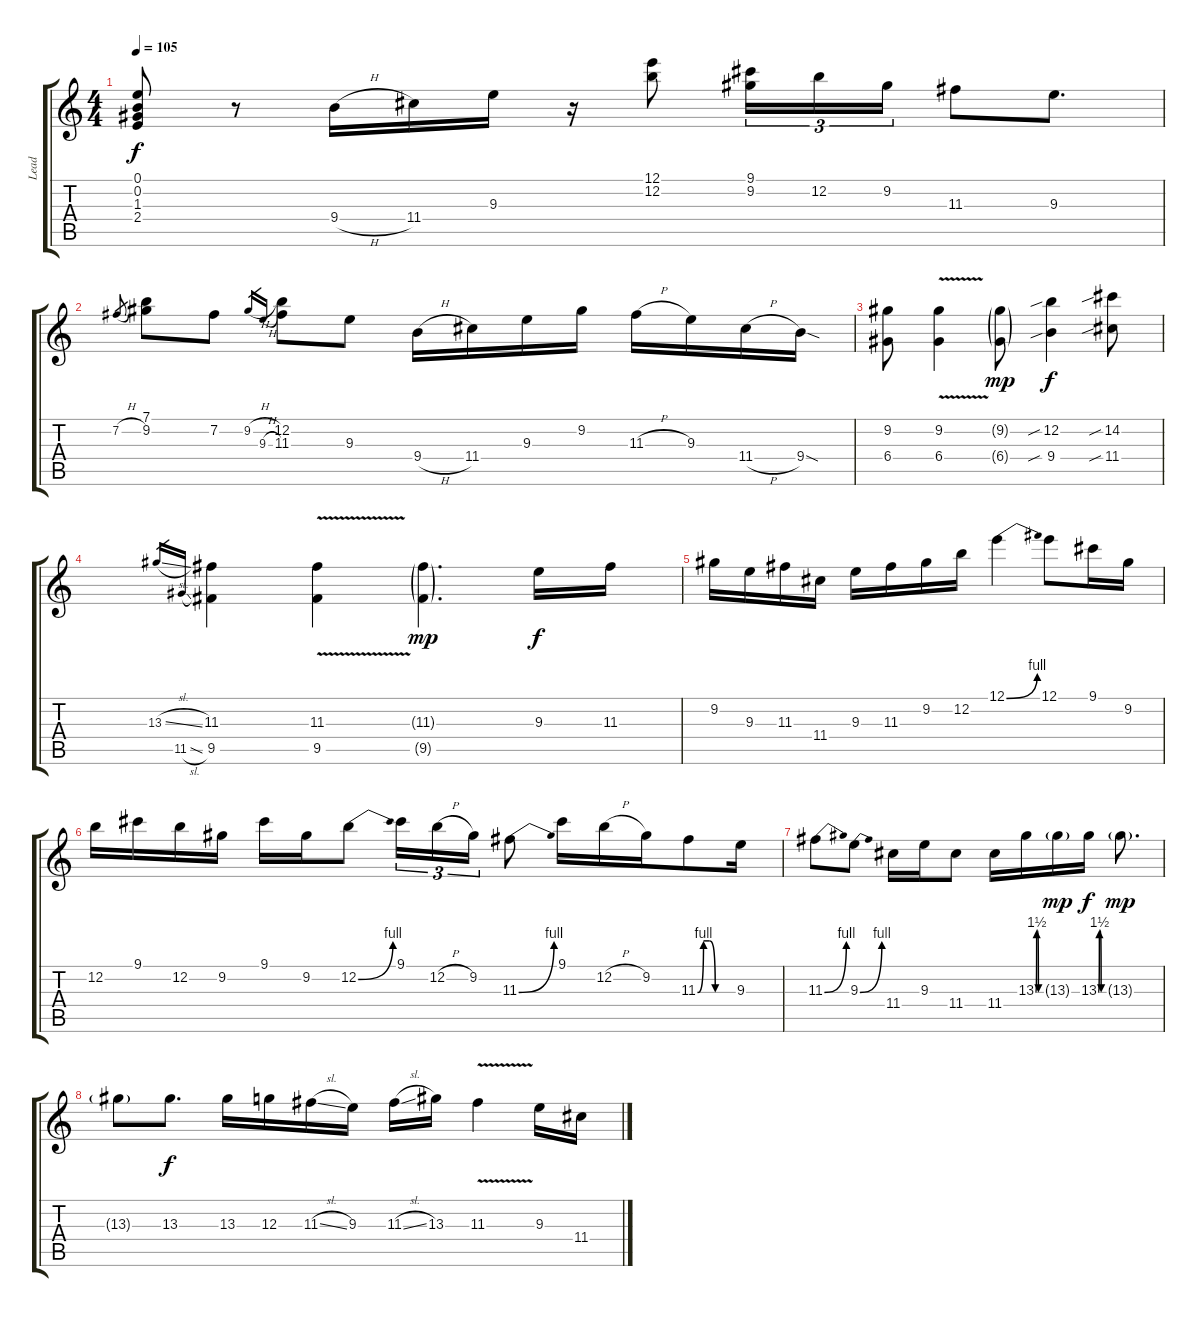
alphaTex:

\track ("Lead" "Lead") {instrument distortionguitar}
\staff {score tabs}
\tuning (E4 B3 G3 D3 A2 E2) {hide}
\ts (4 4)
\tempo 105
\clef g2
\ks c
(0.1 0.2 1.3 2.4).8{dy f} r.8 9.4{h}.16 11.4.16 9.3.16 r.16{beam split} (12.1 12.2).8 (9.1 9.2).16{tu (3 2)} 12.2.16{tu (3 2)} 9.2.16{tu (3 2)} 11.3.8 9.3.8{d} |
7.2{h}.8{gr} (7.1 9.2).8 7.2.8 9.2{h}.16{gr} 9.3{h}.16{gr beam merge} (12.2 11.3).8 9.3.8{beam split} 9.4{h}.16 11.4.16{beam merge} 9.3.16 9.2.16{beam split} 11.3{h}.16 9.3.16 11.4{h}.16{beam merge} 9.4{sod}.16 |
(9.2 6.4).8 (9.2 6.4{v}).4 (9.2{g} 6.4{g}).8{dy mp} (12.2{sib} 9.4{sib}).4{dy f} (14.2{sib} 11.4{sib}).8 |
13.3{sl}.16{gr} 11.5{sl}.16{gr} (11.3 9.5).4 (11.3 9.5{v}).4 (11.3{g} 9.5{g}).4{d dy mp} 9.3.16{dy f} 11.3.16 |
9.2.16 9.3.16 11.3.16 11.4.16 9.3.16 11.3.16 9.2.16 12.2.16 12.1{be (bend 0 0 60 4)}.4 12.1.8 9.1.16 9.2.16 |
12.2.16 9.1.16 12.2.16 9.2.16 9.1.16 9.2.16 12.2{be (bend 0 0 60 4)}.8 9.1.16{tu (3 2)} 12.2{h}.16{tu (3 2)} 9.2.16{tu (3 2)} 11.3{be (bend 0 0 60 4)}.8 9.1.16{beam merge} 12.2{h}.16{beam merge} 9.2.16 11.3{be (custom 0 0 10 4 20 4 30 0 60 0)}.8{beam merge} 9.3.16 |
11.3{be (bend 0 0 60 4)}.8 9.3{be (bend 0 0 60 4)}.8 11.4.16 9.3.16 11.4.8 11.4.16 13.3{be (custom 0 0 10 6 20 6 30 0 60 0)}.16 13.3{g}.16{dy mp} 13.3{be (custom 0 0 10 6 20 6 30 0 60 0)}.16{dy f} 13.3{g}.8{d dy mp} |
13.3{g}.8 13.3.8{d dy f} 13.3.16 12.3.16 11.3{sl}.16{beam merge} 9.3.16{beam split} 11.3{sl}.16 13.3.16 11.3{v}.4 9.3.16{beam merge} 11.4.16
